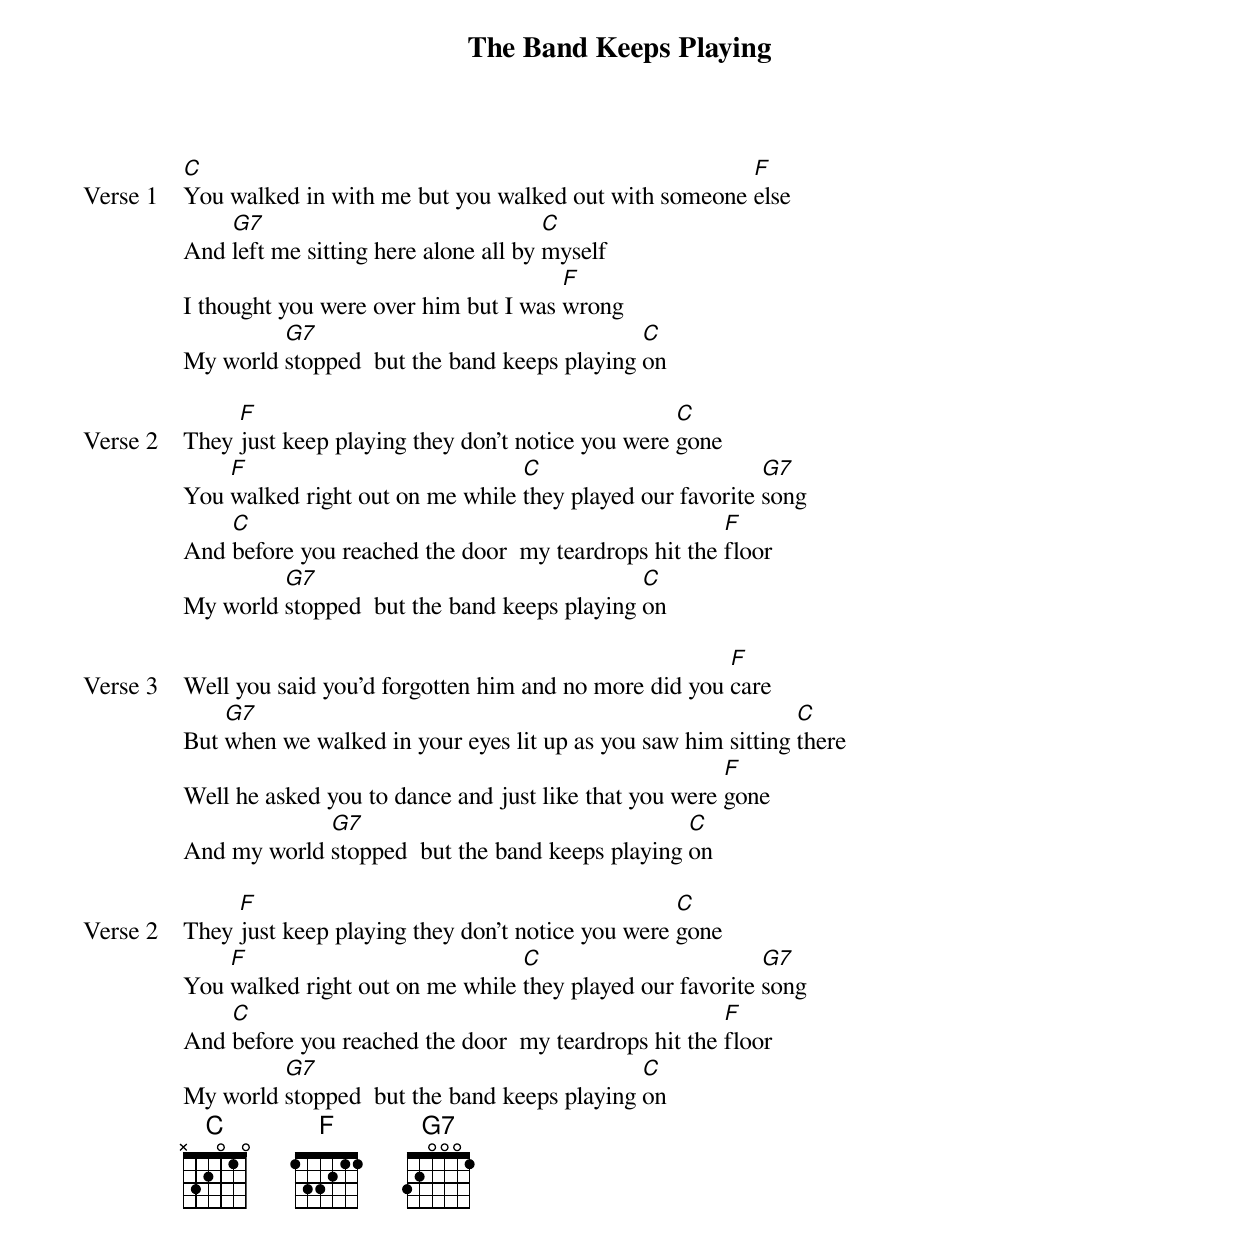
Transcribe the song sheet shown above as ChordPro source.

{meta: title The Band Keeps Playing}
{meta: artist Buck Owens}
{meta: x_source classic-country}
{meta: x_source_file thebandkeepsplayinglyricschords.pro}
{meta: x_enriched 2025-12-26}

{start_of_verse: Verse 1}
[C]You walked in with me but you walked out with someone [F]else
And [G7]left me sitting here alone all by [C]myself
I thought you were over him but I was [F]wrong
My world [G7]stopped  but the band keeps playing [C]on
{end_of_verse}

{start_of_verse: Verse 2}
They [F]just keep playing they don't notice you were [C]gone
You [F]walked right out on me while [C]they played our favorite [G7]song
And [C]before you reached the door  my teardrops hit the [F]floor
My world [G7]stopped  but the band keeps playing [C]on
{end_of_verse}

{start_of_verse: Verse 3}
Well you said you'd forgotten him and no more did you [F]care
But [G7]when we walked in your eyes lit up as you saw him sitting [C]there
Well he asked you to dance and just like that you were [F]gone
And my world [G7]stopped  but the band keeps playing [C]on
{end_of_verse}

{start_of_verse: Verse 2}
They [F]just keep playing they don't notice you were [C]gone
You [F]walked right out on me while [C]they played our favorite [G7]song
And [C]before you reached the door  my teardrops hit the [F]floor
My world [G7]stopped  but the band keeps playing [C]on
{end_of_verse}
